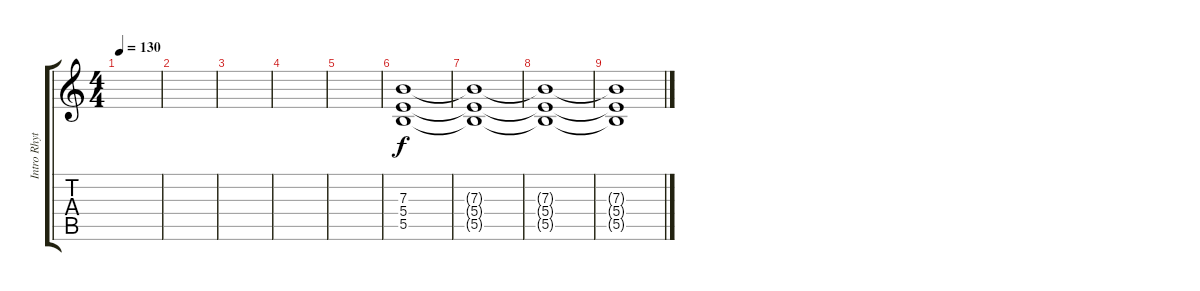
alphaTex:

\track ("Intro Rhythm" "Intro Rhyt") {instrument overdrivenguitar}
\staff {score tabs}
\tuning (Db4 Ab3 E3 B2 Gb2 B1) {hide}
\ts (4 4)
\tempo 130
\clef g2
\ks c
|
|
|
|
|
(7.3 5.4 5.5).1 |
(7.3{t} 5.4{t} 5.5{t}).1{volume 6} |
(7.3{t} 5.4{t} 5.5{t}).1 |
(7.3{t} 5.4{t} 5.5{t}).1
